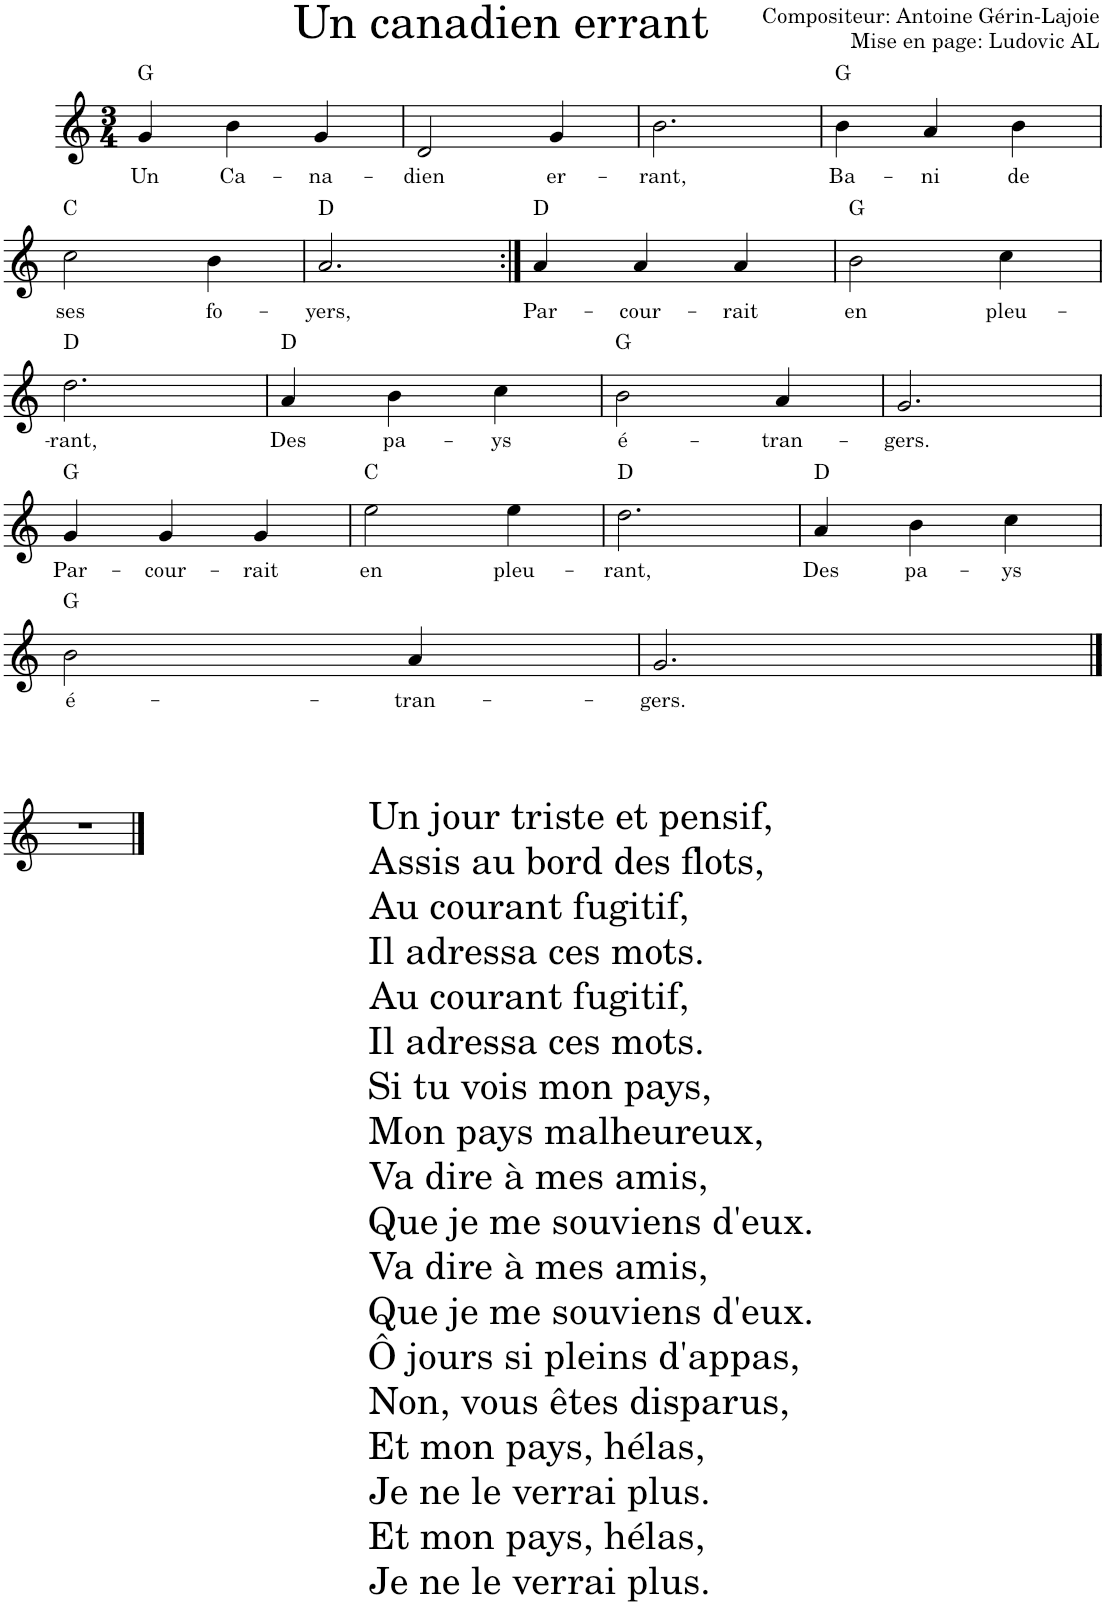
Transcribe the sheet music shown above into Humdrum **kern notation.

**kern	**text	**harte
*part1	*part1	*part1
*staff1	*staff1	*
*I"Voice	*	*
*I'V	*	*
*clefG2	*	*
*k[]	*	*
*M3/4	*	*
=1	=1	=1
!	!LO:LY:b	!
4g/	Un	G:maj
!	!LO:LY:b	!
4b\	Ca-	.
!	!LO:LY:b	!
4g/	-na-	.
=2	=2	=2
!	!LO:LY:b	!
2d/	-dien	.
!	!LO:LY:b	!
4g/	er-	.
=3	=3	=3
!	!LO:LY:b	!
2.b\	-rant,	.
=4	=4	=4
!	!LO:LY:b	!
4b\	Ba-	G:maj
!	!LO:LY:b	!
4a/	-ni	.
!	!LO:LY:b	!
4b\	de	.
!!LO:LB:g=z
=5	=5	=5
!	!LO:LY:b	!
2cc\	ses	C:maj
!	!LO:LY:b	!
4b\	fo-	.
=6	=6	=6
!	!LO:LY:b	!
2.a/	-yers,	D:maj
=7:|!	=7:|!	=7:|!
!	!LO:LY:b	!
4a/	Par-	D:maj
!	!LO:LY:b	!
4a/	-cour-	.
!	!LO:LY:b	!
4a/	-rait	.
=8	=8	=8
!	!LO:LY:b	!
2b\	en	G:maj
!	!LO:LY:b	!
4cc\	pleu-	.
!!LO:LB:g=z
=9	=9	=9
!	!LO:LY:b	!
2.dd\	-rant,	D:maj
=10	=10	=10
!	!LO:LY:b	!
4a/	Des	D:maj
!	!LO:LY:b	!
4b\	pa-	.
!	!LO:LY:b	!
4cc\	-ys	.
=11	=11	=11
!	!LO:LY:b	!
2b\	é-	G:maj
!	!LO:LY:b	!
4a/	-tran-	.
=12	=12	=12
!	!LO:LY:b	!
2.g/	-gers.	.
!!LO:LB:g=z
=13	=13	=13
!	!LO:LY:b	!
4g/	Par-	G:maj
!	!LO:LY:b	!
4g/	-cour-	.
!	!LO:LY:b	!
4g/	-rait	.
=14	=14	=14
!	!LO:LY:b	!
2ee\	en	C:maj
!	!LO:LY:b	!
4ee\	pleu-	.
=15	=15	=15
!	!LO:LY:b	!
2.dd\	-rant,	D:maj
=16	=16	=16
!	!LO:LY:b	!
4a/	Des	D:maj
!	!LO:LY:b	!
4b\	pa-	.
!	!LO:LY:b	!
4cc\	-ys	.
!!LO:LB:g=z
=17	=17	=17
!	!LO:LY:b	!
2b\	é-	G:maj
!	!LO:LY:b	!
4a/	-tran-	.
=18	=18	=18
!	!LO:LY:b	!
2.g/	-gers.	.
!!LO:LB:g=z
==19	==19	==19
!LO:TX:a:t=Un jour triste et pensif,	!	!
!LO:TX:a:t=Assis au bord des flots,	!	!
!LO:TX:a:t=Au courant fugitif,	!	!
!LO:TX:a:t=Il adressa ces mots.	!	!
!LO:TX:a:t=Au courant fugitif,	!	!
!LO:TX:a:t=Il adressa ces mots.	!	!
!LO:TX:a:t=Si tu vois mon pays,	!	!
!LO:TX:a:t=Mon pays malheureux,	!	!
!LO:TX:a:t=Va dire à mes amis,	!	!
!LO:TX:a:t=Que je me souviens d'eux.	!	!
!LO:TX:a:t=Va dire à mes amis,	!	!
!LO:TX:a:t=Que je me souviens d'eux.	!	!
!LO:TX:a:t=Ô jours si pleins d'appas,	!	!
!LO:TX:a:t=Non, vous êtes disparus,	!	!
!LO:TX:a:t=Et mon pays, hélas,	!	!
!LO:TX:a:t=Je ne le verrai plus.	!	!
!LO:TX:a:t=Et mon pays, hélas,	!	!
!LO:TX:a:t=Je ne le verrai plus.	!	!
2.r	.	.
==	==	==
*-	*-	*-
